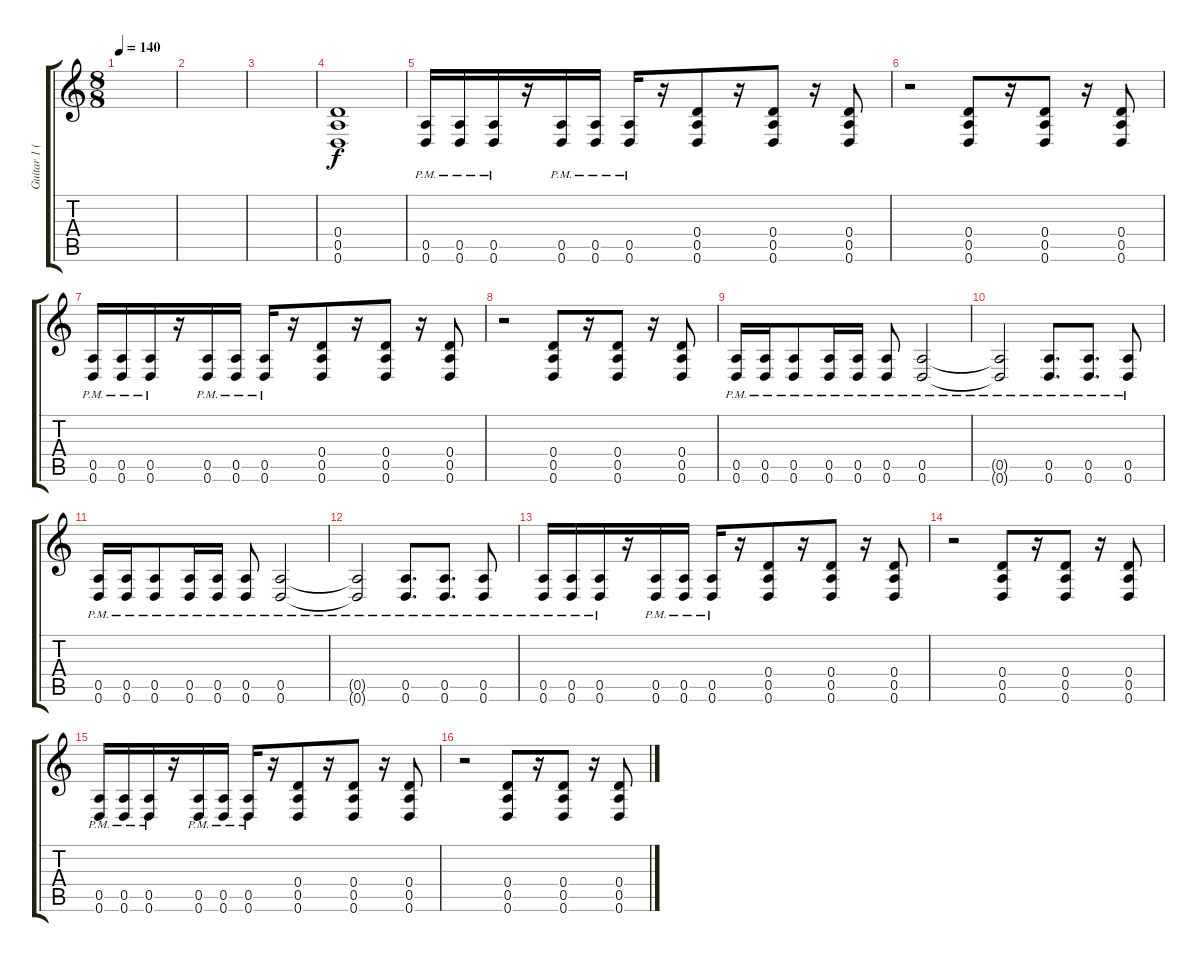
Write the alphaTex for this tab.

\track ("Guitar 1 (right speaker)" "Guitar 1 (") {instrument distortionguitar}
\staff {score tabs}
\tuning (E4 B3 G3 D3 A2 D2) {hide}
\ts (8 8)
\tempo 140
\clef g2
\ks c
|
|
|
(0.4 0.5 0.6).1{volume 10} |
(0.5{pm} 0.6{pm}).16 (0.5{pm} 0.6{pm}).16 (0.5{pm} 0.6{pm}).16 r.16 (0.5{pm} 0.6{pm}).16 (0.5{pm} 0.6{pm}).16 (0.5{pm} 0.6{pm}).16 r.16 (0.4 0.5 0.6).8 r.16 (0.4 0.5 0.6).8 r.16 (0.4 0.5 0.6).8 |
r.2 (0.4 0.5 0.6).8 r.16 (0.4 0.5 0.6).8 r.16 (0.4 0.5 0.6).8 |
(0.5{pm} 0.6{pm}).16 (0.5{pm} 0.6{pm}).16 (0.5{pm} 0.6{pm}).16 r.16 (0.5{pm} 0.6{pm}).16 (0.5{pm} 0.6{pm}).16 (0.5{pm} 0.6{pm}).16 r.16 (0.4 0.5 0.6).8 r.16 (0.4 0.5 0.6).8 r.16 (0.4 0.5 0.6).8 |
r.2 (0.4 0.5 0.6).8 r.16 (0.4 0.5 0.6).8 r.16 (0.4 0.5 0.6).8 |
(0.5{pm} 0.6{pm}).16 (0.5{pm} 0.6{pm}).16 (0.5{pm} 0.6{pm}).8 (0.5{pm} 0.6{pm}).16 (0.5{pm} 0.6{pm}).16 (0.5{pm} 0.6{pm}).8 (0.5{pm} 0.6{pm}).2 |
(0.5{pm t} 0.6{pm t}).2 (0.5{pm} 0.6{pm}).8{d} (0.5{pm} 0.6{pm}).8{d} (0.5{pm} 0.6{pm}).8 |
(0.5{pm} 0.6{pm}).16 (0.5{pm} 0.6{pm}).16 (0.5{pm} 0.6{pm}).8 (0.5{pm} 0.6{pm}).16 (0.5{pm} 0.6{pm}).16 (0.5{pm} 0.6{pm}).8 (0.5{pm} 0.6{pm}).2 |
(0.5{pm t} 0.6{pm t}).2 (0.5{pm} 0.6{pm}).8{d} (0.5{pm} 0.6{pm}).8{d} (0.5{pm} 0.6{pm}).8 |
(0.5{pm} 0.6{pm}).16 (0.5{pm} 0.6{pm}).16 (0.5{pm} 0.6{pm}).16 r.16 (0.5{pm} 0.6{pm}).16 (0.5{pm} 0.6{pm}).16 (0.5{pm} 0.6{pm}).16 r.16 (0.4 0.5 0.6).8 r.16 (0.4 0.5 0.6).8 r.16 (0.4 0.5 0.6).8 |
r.2 (0.4 0.5 0.6).8 r.16 (0.4 0.5 0.6).8 r.16 (0.4 0.5 0.6).8 |
(0.5{pm} 0.6{pm}).16 (0.5{pm} 0.6{pm}).16 (0.5{pm} 0.6{pm}).16 r.16 (0.5{pm} 0.6{pm}).16 (0.5{pm} 0.6{pm}).16 (0.5{pm} 0.6{pm}).16 r.16 (0.4 0.5 0.6).8 r.16 (0.4 0.5 0.6).8 r.16 (0.4 0.5 0.6).8 |
r.2 (0.4 0.5 0.6).8 r.16 (0.4 0.5 0.6).8 r.16 (0.4 0.5 0.6).8
